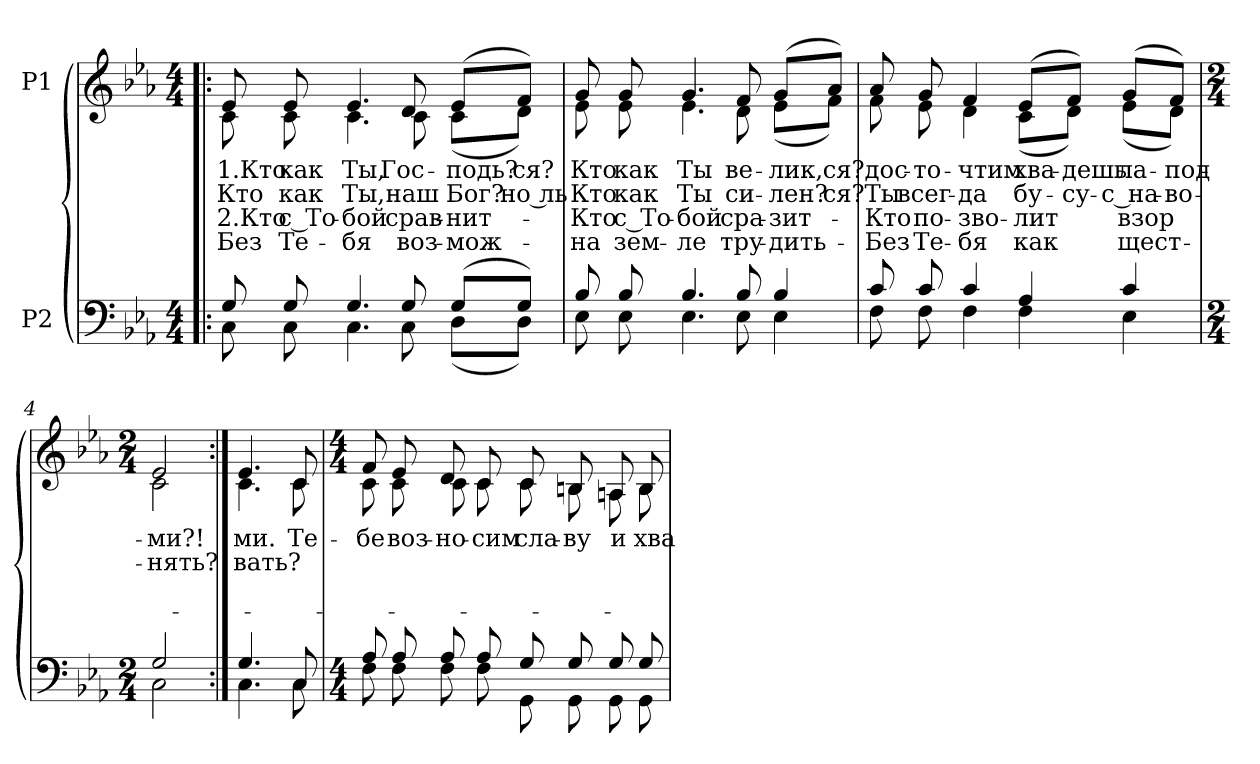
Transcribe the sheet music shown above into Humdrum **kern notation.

**kern	**kern	**text	**text	**text	**text	**dynam
*part2	*part1	*part1	*part1	*part1	*part1	*part1
*staff2	*staff1	*staff1	*staff1	*staff1	*staff1	*staff1
*I"P2	*I"P1	*	*	*	*	*
!!LO:PB:g=z
*clefF4	*clefG2	*	*	*	*	*
*k[b-e-a-]	*k[b-e-a-]	*	*	*	*	*
*c:	*c:	*	*	*	*	*
*M4/4	*M4/4	*	*	*	*	*
=1!|:	=1!|:	=1!|:	=1!|:	=1!|:	=1!|:	=1!|:
*^	*	*	*	*	*	*
!	!	!LO:TX:a:Bi:t=Торжественно	!	!	!	!	!
!	!	!	!LO:LY:b:color=#000000	!LO:LY:b:color=#000000	!LO:LY:b:color=#000000	!LO:LY:b:color=#000000	!
*	*	*^	*	*	*	*	*
8Gi/	8Ci\	8e-i/	8ci\	1.Кто	Кто	2.Кто	Без	mf mp
!	!	!	!	!LO:LY:b:color=#000000	!LO:LY:b:color=#000000	!LO:LY:b:color=#000000	!LO:LY:b:color=#000000	!
8Gi/	8Ci\	8e-i/	8ci\	как	как	с То-	-Те-	.
!	!	!	!	!LO:LY:b:color=#000000	!LO:LY:b:color=#000000	!LO:LY:b:color=#000000	!LO:LY:b:color=#000000	!
4.Gi/	4.Ci\	4.e-i/	4.ci\	-Ты,	Ты,	бой	бя	.
!	!	!	!	!LO:LY:b:color=#000000	!LO:LY:b:color=#000000	!LO:LY:b:color=#000000	!LO:LY:b:color=#000000	!
8Gi/	8Ci\	8di/	8ci\	Гос-	-наш	срав-	-воз-	.
!	!	!	!	!LO:LY:b:color=#000000	!LO:LY:b:color=#000000	!LO:LY:b:color=#000000	!LO:LY:b:color=#000000	!
(8Gi/L	(8Di\L	(8e-i/L	(8ci\L	-подь?	Бог?	нит-	-мож-	.
!	!	!	!	!LO:LY:b:color=#000000	!LO:LY:b:color=#000000	!	!	!
8Gi/J)	8Di\J)	8fi/J)	8di\J)	-ся?	но ль	.	.	.
=2	=2	=2	=2	=2	=2	=2	=2	=2
!	!	!	!	!LO:LY:b:color=#000000	!LO:LY:b:color=#000000	!LO:LY:b:color=#000000	!LO:LY:b:color=#000000	!
8B-i/	8E-i\	8gi/	8e-i\	Кто	Кто	Кто	на	.
!	!	!	!	!LO:LY:b:color=#000000	!LO:LY:b:color=#000000	!LO:LY:b:color=#000000	!LO:LY:b:color=#000000	!
8B-i/	8E-i\	8gi/	8e-i\	как	как	с То-	-зем-	.
!	!	!	!	!LO:LY:b:color=#000000	!LO:LY:b:color=#000000	!LO:LY:b:color=#000000	!LO:LY:b:color=#000000	!
4.B-i/	4.E-i\	4.gi/	4.e-i\	-Ты	Ты	бой	ле	.
!	!	!	!	!LO:LY:b:color=#000000	!LO:LY:b:color=#000000	!LO:LY:b:color=#000000	!LO:LY:b:color=#000000	!
8B-i/	8E-i\	8fi/	8di\	ве-	-си-	-сра-	-тру-	.
!	!	!	!	!LO:LY:b:color=#000000	!LO:LY:b:color=#000000	!LO:LY:b:color=#000000	!LO:LY:b:color=#000000	!
4B-i/	4E-i\	(8gi/L	(8e-i\L	-лик,	лен?	зит-	-дить-	.
!	!	!	!	!LO:LY:b:color=#000000	!LO:LY:b:color=#000000	!	!	!
.	.	8a-i/J)	8fi\J)	-ся?	ся?	.	.	.
!!LO:LB:g=z	!!
=3	=3	=3	=3	=3	=3	=3	=3	=3
!	!	!	!	!LO:LY:b:color=#000000	!LO:LY:b:color=#000000	!LO:LY:b:color=#000000	!LO:LY:b:color=#000000	!
8ci/	8Fi\	8a-i/	8fi\	дос-	-Ты	Кто	Без	.
!	!	!	!	!LO:LY:b:color=#000000	!LO:LY:b:color=#000000	!LO:LY:b:color=#000000	!LO:LY:b:color=#000000	!
8ci/	8Fi\	8gi/	8e-i\	то-	-всег-	-по-	-Те-	.
!	!	!	!	!LO:LY:b:color=#000000	!LO:LY:b:color=#000000	!LO:LY:b:color=#000000	!LO:LY:b:color=#000000	!
4ci/	4Fi\	4fi/	4di\	чтим	-да	зво-	-бя	.
!	!	!	!	!LO:LY:b:color=#000000	!LO:LY:b:color=#000000	!LO:LY:b:color=#000000	!LO:LY:b:color=#000000	!
4A-i/	4Fi\	(8e-i/L	(8ci\L	хва-	-бу-	-лит	как	.
!	!	!	!	!LO:LY:b:color=#000000	!LO:LY:b:color=#000000	!	!	!
.	.	8fi/J)	8di\J)	дешь	су-	.	.	.
!	!	!	!	!LO:LY:b:color=#000000	!LO:LY:b:color=#000000	!LO:LY:b:color=#000000	!LO:LY:b:color=#000000	!
4ci/	4E-i\	(8gi/L	(8e-i\L	-ла-	-с на-	-взор	щест-	.
!	!	!	!	!LO:LY:b:color=#000000	!LO:LY:b:color=#000000	!	!	!
.	.	8fi/J)	8di\J)	-под-	-во-	.	.	.
=4	=4	=4	=4	=4	=4	=4	=4	=4
*M2/4	*	*M2/4	*	*	*	*	*	*
!	!	!	!	!LO:LY:b:color=#000000	!LO:LY:b:color=#000000	!	!	!
2Gi/	2Ci\	2e-i/	2ci\	-ми?!	нять?	.	.	.
=5:|!	=5:|!	=5:|!	=5:|!	=5:|!	=5:|!	=5:|!	=5:|!	=5:|!
!	!	!	!	!LO:LY:b:color=#000000	!LO:LY:b:color=#000000	!	!	!
4.Gi/	4.Ci\	4.e-i/	4.ci\	ми.	вать?	.	.	.
!	!	!	!	!LO:LY:b:color=#000000	!	!	!	!
8Ci/	8Ci\	8ci/	8ci\	Те-	.	.	.	.
!!LO:LB:g=z	!!
=6	=6	=6	=6	=6	=6	=6	=6	=6
*M4/4	*	*M4/4	*	*	*	*	*	*
!	!	!	!	!LO:LY:b:color=#000000	!	!	!	!
8A-i/	8Fi\	8fi/	8ci\	-бе	.	.	.	.
!	!	!	!	!LO:LY:b:color=#000000	!	!	!	!
8A-i/	8Fi\	8e-i/	8ci\	воз-	.	.	.	.
!	!	!	!	!LO:LY:b:color=#000000	!	!	!	!
8A-i/	8Fi\	8di/	8ci\	-но-	.	.	.	.
!	!	!	!	!LO:LY:b:color=#000000	!	!	!	!
8A-i/	8Fi\	8ci/	8ci\	-сим	.	.	.	.
!	!	!	!	!LO:LY:b:color=#000000	!	!	!	!
8Gi/	8GGi\	8ci/	8ci\	сла-	.	.	.	.
!	!	!	!	!LO:LY:b:color=#000000	!	!	!	!
8Gi/	8GGi\	8Bni/	8Bi\	-ву	.	.	.	.
!	!	!	!	!LO:LY:b:color=#000000	!	!	!	!
8Gi/	8GGi\	8Ani/	8Ai\	и	.	.	.	.
!	!	!	!	!LO:LY:b:color=#000000	!	!	!	!
8Gi/	8GGi\	8Bi/	8Bi\	хва-	.	.	.	.
*v	*v	*	*	*	*	*	*	*
*	*v	*v	*	*	*	*	*
=	=	=	=	=	=	=
*-	*-	*-	*-	*-	*-	*-
